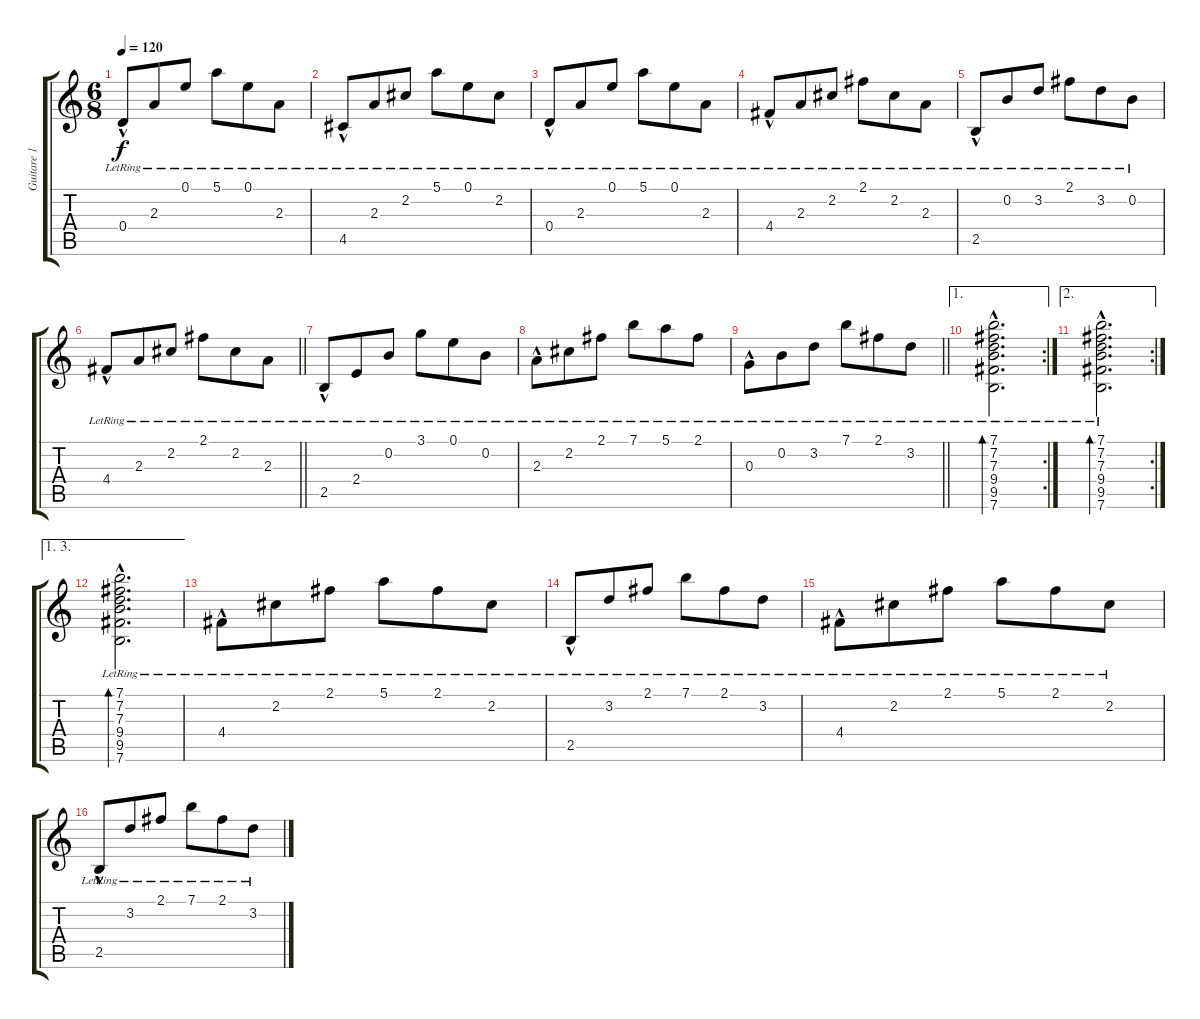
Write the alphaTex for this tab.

\track ("Guitare 1" "Guitare 1") {instrument acousticguitarnylon}
\staff {score tabs}
\tuning (E4 B3 G3 D3 A2 E2) {hide}
\ts (6 8)
\tempo 120
\clef g2
\ks c
0.4{hac lr}.8{dy f} 2.3{lr}.8 0.1{lr}.8 5.1{lr}.8 0.1{lr}.8 2.3{lr}.8 |
4.5{hac lr}.8 2.3{lr}.8 2.2{lr}.8 5.1{lr}.8 0.1{lr}.8 2.2{lr}.8 |
0.4{hac lr}.8 2.3{lr}.8 0.1{lr}.8 5.1{lr}.8 0.1{lr}.8 2.3{lr}.8 |
4.4{hac lr}.8 2.3{lr}.8 2.2{lr}.8 2.1{lr}.8 2.2{lr}.8 2.3{lr}.8 |
2.5{hac lr}.8 0.2{lr}.8 3.2{lr}.8 2.1{lr}.8 3.2{lr}.8 0.2{lr}.8 |
\barLineRight lightlight
4.4{hac lr}.8 2.3{lr}.8 2.2{lr}.8 2.1{lr}.8 2.2{lr}.8 2.3{lr}.8 |
2.5{hac lr}.8 2.4{lr}.8 0.2{lr}.8 3.1{lr}.8 0.1{lr}.8 0.2{lr}.8 |
2.3{hac lr}.8 2.2{lr}.8 2.1{lr}.8 7.1{lr}.8 5.1{lr}.8 2.1{lr}.8 |
\barLineRight lightlight
0.3{hac lr}.8 0.2{lr}.8 3.2{lr}.8 7.1{lr}.8 2.1{lr}.8 3.2{lr}.8 |
\ae 1
\rc 2
(7.1{hac lr} 7.2{hac lr} 7.3{hac lr} 9.4{hac lr} 9.5{hac lr} 7.6{hac lr}).2{d bd 120} |
\ae 2
\rc 2
(7.1{hac lr} 7.2{hac lr} 7.3{hac lr} 9.4{hac lr} 9.5{hac lr} 7.6{hac lr}).2{d bd 120} |
\ae (1 3)
(7.1{hac lr} 7.2{hac lr} 7.3{hac lr} 9.4{hac lr} 9.5{hac lr} 7.6{hac lr}).2{d bd 120} |
4.4{hac lr}.8 2.2{lr}.8 2.1{lr}.8 5.1{lr}.8 2.1{lr}.8 2.2{lr}.8 |
2.5{hac lr}.8 3.2{lr}.8 2.1{lr}.8 7.1{lr}.8 2.1{lr}.8 3.2{lr}.8 |
4.4{hac lr}.8 2.2{lr}.8 2.1{lr}.8 5.1{lr}.8 2.1{lr}.8 2.2{lr}.8 |
2.5{hac lr}.8 3.2{lr}.8 2.1{lr}.8 7.1{lr}.8 2.1{lr}.8 3.2{lr}.8
